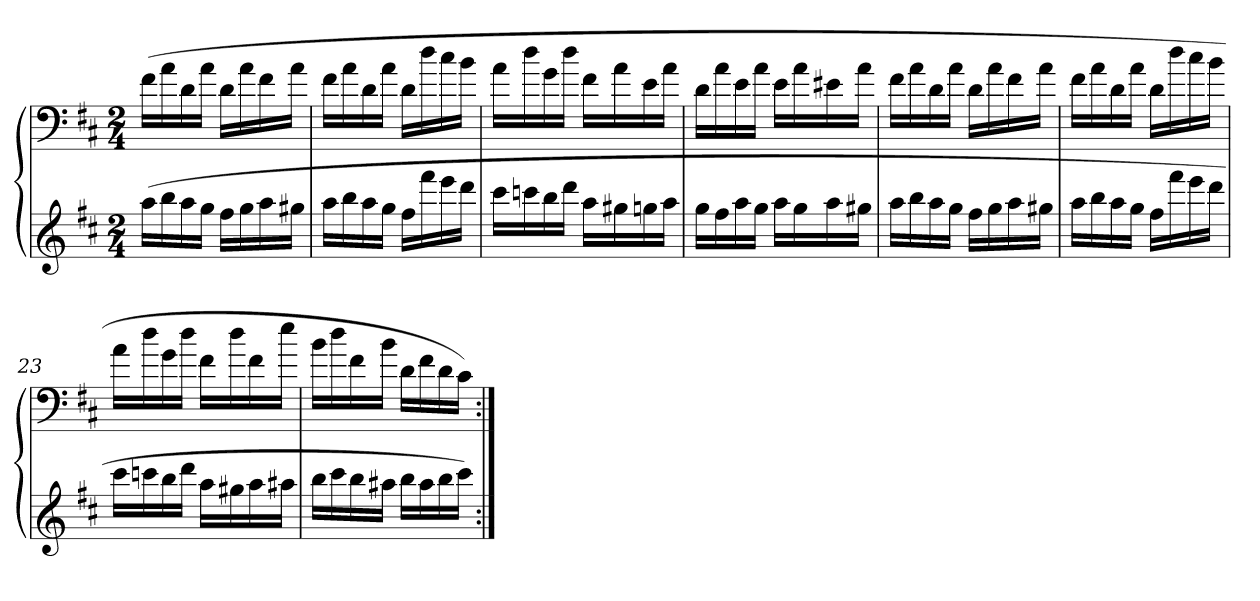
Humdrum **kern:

**kern	**kern
*part1	*part1
*staff2	*staff1
*clefG2	*clefF4
*k[f#c#]	*k[f#c#]
*D:	*D:
*M2/4	*M2/4
=	=
(16aaLL	(16f#LL
16bb	16a
16aa	16d
16ggJJ	16aJJ
16ff#LL	16dLL
16gg	16a
16aa	16f#
16gg#XJJ	16aJJ
=18	=18
16aaLL	16f#LL
16bb	16a
16aa	16d
16ggJJ	16aJJ
16ff#LL	16dLL
16fff#	16dd
16eee	16cc#
16dddJJ	16bJJ
=19	=19
16ccc#LL	16aLL
16cccn	16dd
16bb	16g
16dddJJ	16ddJJ
16aaLL	16f#LL
16gg#X	16a
16ggn	16e
16aaJJ	16aJJ
=20	=20
16ggLL	16dLL
16ff#	16a
16aa	16e
16ggJJ	16aJJ
16aaLL	16eLL
16gg	16a
16aa	16e#X
16gg#XJJ	16aJJ
=21	=21
16aaLL	16f#LL
16bb	16a
16aa	16d
16ggJJ	16aJJ
16ff#LL	16dLL
16gg	16a
16aa	16f#
16gg#XJJ	16aJJ
=22	=22
16aaLL	16f#LL
16bb	16a
16aa	16d
16ggJJ	16aJJ
16ff#LL	16dLL
16fff#	16dd
16eee	16cc#
16dddJJ	16bJJ
=23	=23
16ccc#LL	16aLL
16cccn	16dd
16bb	16g
16dddJJ	16ddJJ
16aaLL	16f#LL
16gg#X	16dd
16aa	16f#
16aa#XJJ	16eeJJ
=24	=24
16bbLL	16bLL
16ccc#	16dd
16bb	16f#
16aa#XJJ	16bJJ
16bbLL	16dLL
16aa#	16f#
16bb	16d
16ccc#JJ)	16c#JJ)
=:|!	=:|!
*-	*-
